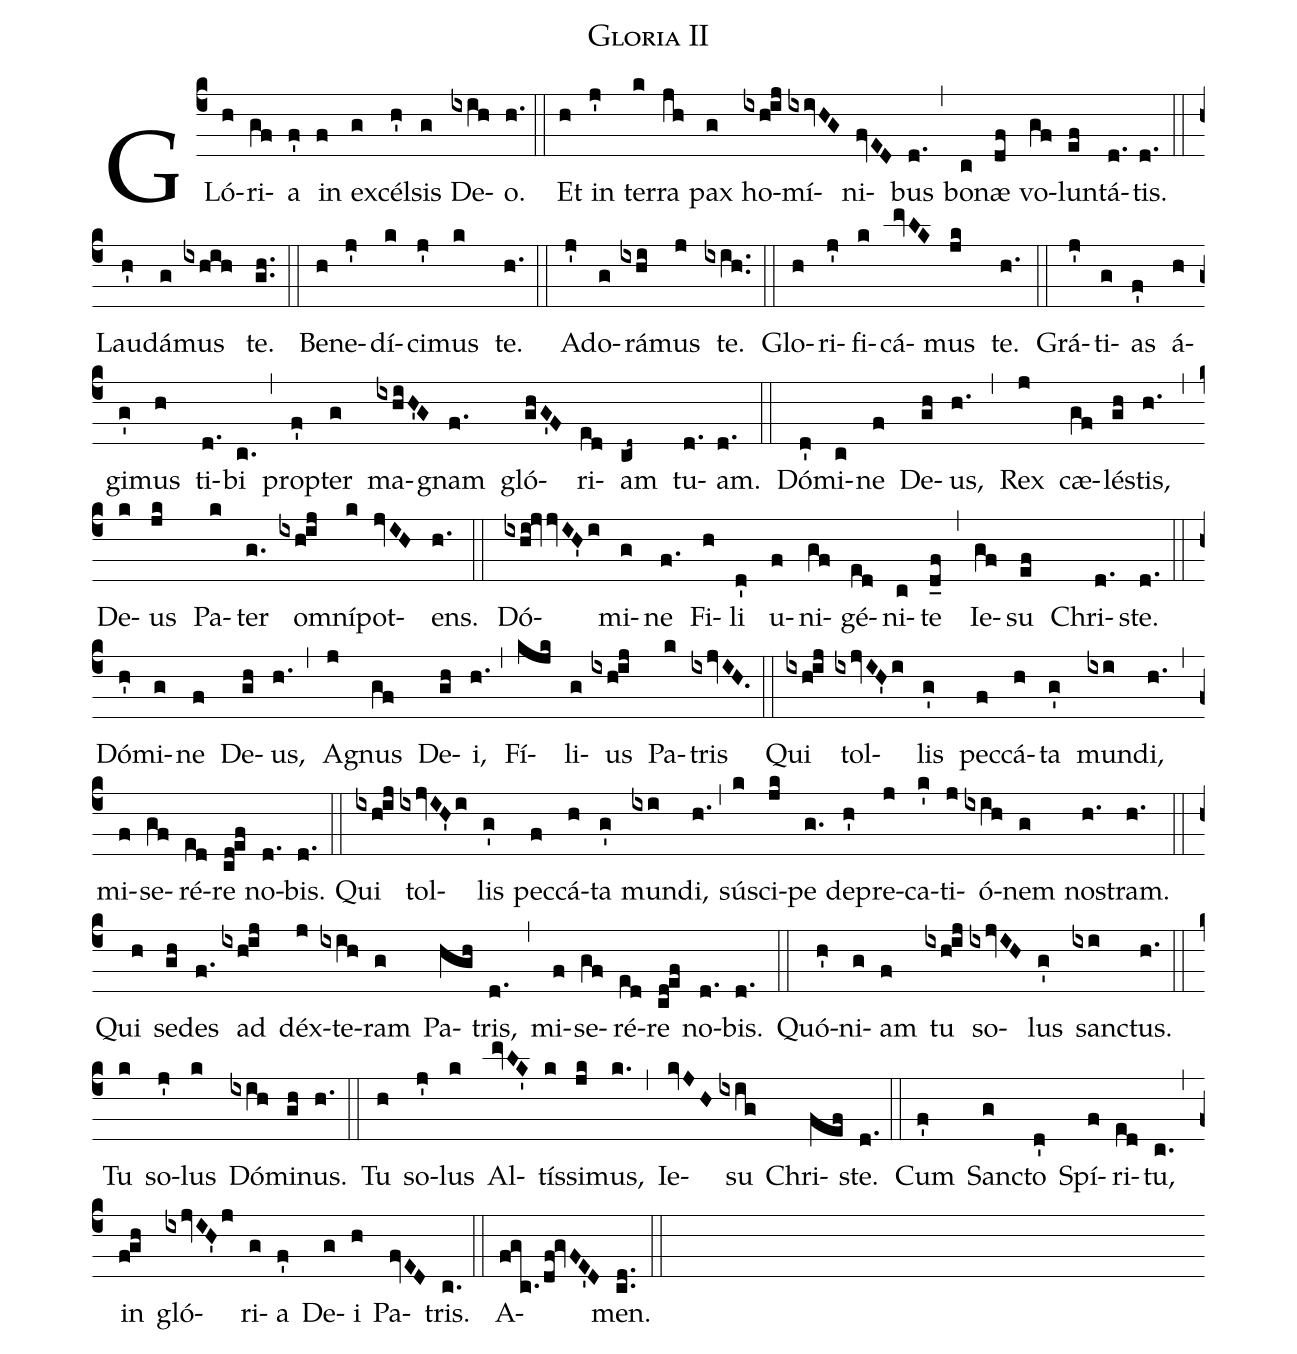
name:Gloria II;
%%
(c4) GLó(h)ri(gf)a(f') in(f) ex(g)cél(h')sis(g) De(ixih)o.(h.) (::)

Et(h) in(j') ter(k)ra(jh) pax(g) ho(ixh!ij)mí(ixivHG)ni(fvED)bus(d.) (,)
bo(c)næ(df) vo(gf)lun(ef)tá(d.)tis.(d.) (::)

Lau(h')dá(g)mus(ixhih) te.(gh..) (::)
Be(h)ne(j')dí(k)ci(j')mus(k) te.(h.) (::)

Ad(j')o(g)rá(ixhi)mus(j) te.(ixih..) (::)

Glo(h)ri(j')fi(k)cá(mvLK)mus(jk) te.(h.) (::)

Grá(j')ti(g)as(f') á(h)gi(g')mus(h) ti(d.)bi(c.) (,)
pro(f')pter(g) ma(ixhiH'G)gnam(f.) gló(ghG'F)ri(ed)am(cd~) tu(d.)am.(d.) (::)

Dó(d')mi(c)ne(f) De(gh)us,(h.) (,)
Rex(j) cæ(gf)lé(gh)stis,(h.) (,)
De(k)us(jk) Pa(k)ter(g.) o(ixh!ij)mní(k)pot(jvIH)ens.(h.) (::)


Dó(ixhi!jvvIH'i)mi(g)ne(f.) Fi(h)li(d') u(f)ni(gf)gé(ed)ni(c)te(d_f) (,)
Ie(gf)su(ef) Chri(d.)ste.(d.) (::)

Dó(h')mi(g)ne(f) De(gh)us,(h.) (,)
A(j)gnus(gf) De(gh)i,(h.) (,)
Fí(kjk)li(g)us(ixh!ij) Pa(k)tris(ixjvIH.) (::)

Qui(ixh!ij) tol(ixjvIH'i)lis(g') pec(f)cá(h)ta(g') mun(ixi)di,(h.) (,)
mi(f)se(gf)ré(ed)re(cd!ef) no(d.)bis.(d.) (::)

Qui(ixh!ij) tol(ixjvIH'i)lis(g') pec(f)cá(h)ta(g') mun(ixi)di,(h.) (,)
sús(k)ci(jk)pe(g.) de(h')pre(j)ca(k')ti(j)ó(ixih)nem(g) no(h.)stram.(h.) (::)

Qui(h) se(gh)des(f.) ad(ixh!ij) déx(j)te(ixih)ram(g) Pa(hgh)tris,(d.) (,)
mi(f)se(gf)ré(ed)re(cd!ef) no(d.)bis.(d.) (::)

Quó(h')ni(g)am(f) tu(ixh!ij) so(ixjvIH)lus(g') san(ixi)ctus.(h.) (::)

Tu(k) so(j')lus(k) Dó(ixih)mi(gh)nus.(h.) (::)

Tu(h) so(j')lus(k) Al(mvLK')tís(k)si(jk)mus,(k.) (,)
Ie(kvJH)su(ixig) Chri(fef)ste.(d.) (::)

Cum(f') San(g)cto(d') Spí(f)ri(ed)tu,(c.) (,)
in(f!gh) gló(ixjvIH'j)ri(g)a(f') De(g)i(h) Pa(fvED)tris.(c.) (::)

A(fgc.!/df!gvFE'D)men.(cd..) (::)
